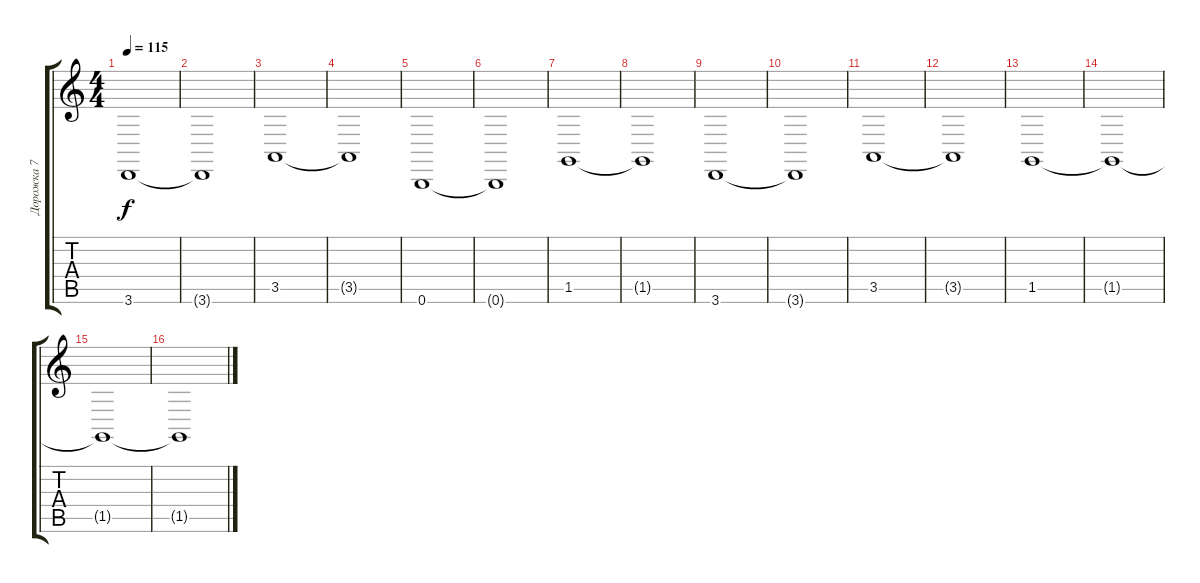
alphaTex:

\track ("Дорожка 7" "Дорожка 7") {instrument stringensemble1}
\staff {score tabs}
\tuning (Db4 Ab3 E3 B2 Gb2 B1) {hide}
\ts (4 4)
\tempo 115
\clef g2
\ks c
3.6.1{dy f} |
3.6{t}.1 |
3.5.1 |
3.5{t}.1 |
0.6.1 |
0.6{t}.1 |
1.5.1 |
1.5{t}.1 |
3.6.1 |
3.6{t}.1 |
3.5.1 |
3.5{t}.1 |
1.5.1 |
1.5{t}.1 |
1.5{t}.1 |
1.5{t}.1
